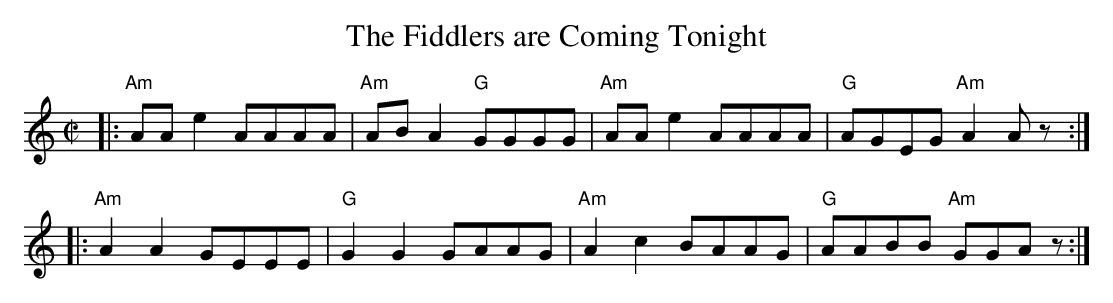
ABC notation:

X:1
T:The Fiddlers are Coming Tonight
M:C|
L:1/8
K:Amin
|:"Am"AAe2 AAAA | "Am"ABA2 "G"GGGG | "Am"AAe2 AAAA | "G"AGEG "Am"A2Az :|
|:"Am"A2A2 GEEE | "G"G2G2 GAAG | "Am"A2c2 BAAG | "G"AABB "Am"GGAz :|
